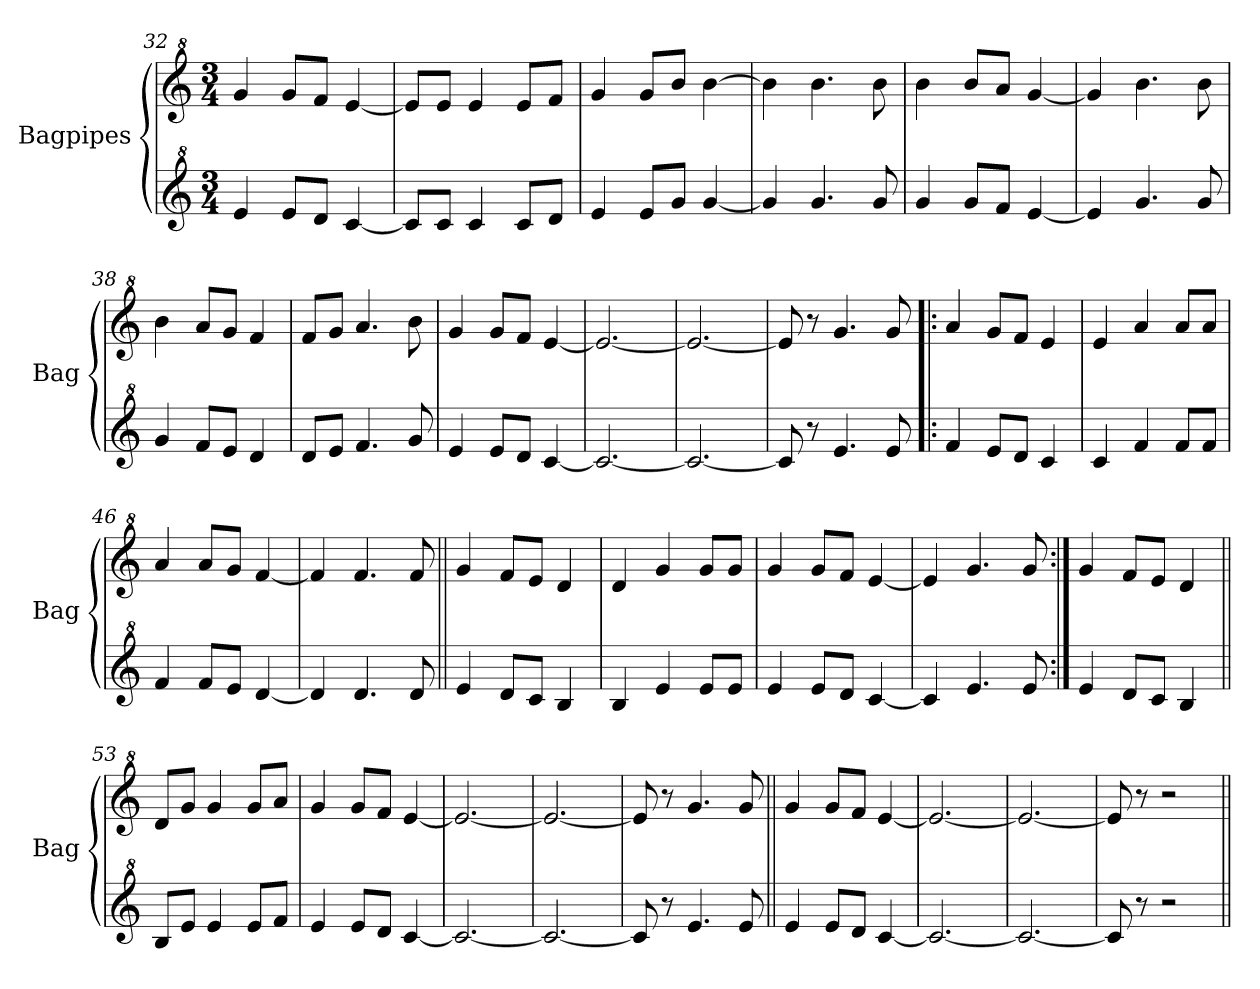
**kern	**kern
*part2	*part1
*staff2	*staff1
*I"Bagpipes	*I"Bagpipes
*I'Bag	*I'Bag
*clefG^2	*clefG^2
*k[]	*k[]
*C:	*C:
*M3/4	*M3/4
=32	=32
4ee/	4gg/
8ee/L	8gg/L
8dd/J	8ff/J
[4cc/	[4ee/
!!LO:LB:g=z
=33	=33
8cc/L]	8ee/L]
8cc/J	8ee/J
4cc/	4ee/
8cc/L	8ee/L
8dd/J	8ff/J
=34	=34
4ee/	4gg/
8ee/L	8gg/L
8gg/J	8bb/J
[4gg/	[4bb\
=35	=35
4gg/]	4bb\]
4.gg/	4.bb\
8gg/	8bb\
=36	=36
4gg/	4bb\
8gg/L	8bb/L
8ff/J	8aa/J
[4ee/	[4gg/
=37	=37
4ee/]	4gg/]
4.gg/	4.bb\
8gg/	8bb\
=38	=38
4gg/	4bb\
8ff/L	8aa/L
8ee/J	8gg/J
4dd/	4ff/
=39	=39
8dd/L	8ff/L
8ee/J	8gg/J
4.ff/	4.aa/
8gg/	8bb\
=40	=40
4ee/	4gg/
8ee/L	8gg/L
8dd/J	8ff/J
[4cc/	[4ee/
=41	=41
2.cc/_	2.ee/_
=42	=42
2.cc/_	2.ee/_
!!LO:LB:g=z
=43	=43
8cc/]	8ee/]
8r	8r
4.ee/	4.gg/
8ee/	8gg/
=44!|:	=44!|:
4ff/	4aa/
8ee/L	8gg/L
8dd/J	8ff/J
4cc/	4ee/
=45	=45
4cc/	4ee/
4ff/	4aa/
8ff/L	8aa/L
8ff/J	8aa/J
=46	=46
4ff/	4aa/
8ff/L	8aa/L
8ee/J	8gg/J
[4dd/	[4ff/
=47	=47
4dd/]	4ff/]
4.dd/	4.ff/
8dd/	8ff/
=48||	=48||
4ee/	4gg/
8dd/L	8ff/L
8cc/J	8ee/J
4b/	4dd/
=49	=49
4b/	4dd/
4ee/	4gg/
8ee/L	8gg/L
8ee/J	8gg/J
=50	=50
4ee/	4gg/
8ee/L	8gg/L
8dd/J	8ff/J
[4cc/	[4ee/
=51	=51
4cc/]	4ee/]
4.ee/	4.gg/
8ee/	8gg/
=52:|!	=52:|!
4ee/	4gg/
8dd/L	8ff/L
8cc/J	8ee/J
4b/	4dd/
!!LO:LB:g=z
=53||	=53||
8b/L	8dd/L
8ee/J	8gg/J
4ee/	4gg/
8ee/L	8gg/L
8ff/J	8aa/J
=54	=54
4ee/	4gg/
8ee/L	8gg/L
8dd/J	8ff/J
[4cc/	[4ee/
=55	=55
2.cc/_	2.ee/_
=56	=56
2.cc/_	2.ee/_
=57	=57
8cc/]	8ee/]
8r	8r
4.ee/	4.gg/
8ee/	8gg/
=58||	=58||
4ee/	4gg/
8ee/L	8gg/L
8dd/J	8ff/J
[4cc/	[4ee/
=59	=59
2.cc/_	2.ee/_
=60	=60
2.cc/_	2.ee/_
=61	=61
8cc/]	8ee/]
8r	8r
2r	2r
=||	=||
*-	*-
